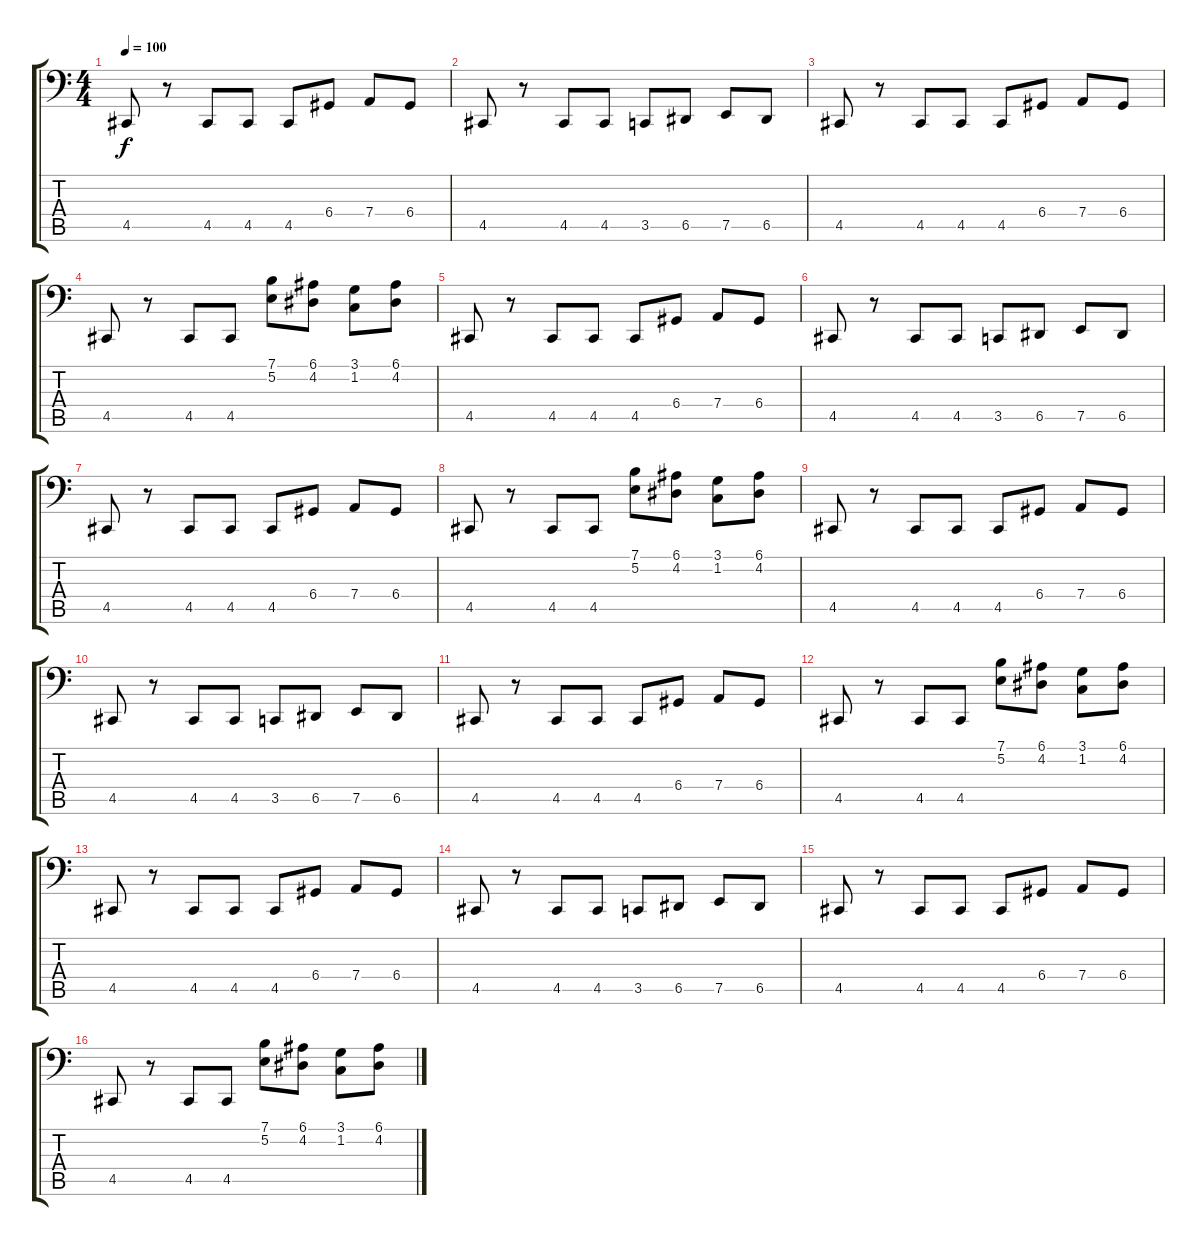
\track "" {instrument choiraahs}
\staff {score tabs}
\tuning (E3 B2 G2 D2 A1 E1) {hide}
\ts (4 4)
\tempo 100
\clef f4
\ks c
4.5.8{dy f instrument choiraahs} r.8 4.5.8 4.5.8 4.5.8 6.4.8 7.4.8 6.4.8 |
4.5.8 r.8 4.5.8 4.5.8 3.5.8 6.5.8 7.5.8 6.5.8 |
4.5.8 r.8 4.5.8 4.5.8 4.5.8 6.4.8 7.4.8 6.4.8 |
4.5.8 r.8 4.5.8 4.5.8 (7.1 5.2).8 (6.1 4.2).8 (3.1 1.2).8 (6.1 4.2).8 |
4.5.8 r.8 4.5.8 4.5.8 4.5.8 6.4.8 7.4.8 6.4.8 |
4.5.8 r.8 4.5.8 4.5.8 3.5.8 6.5.8 7.5.8 6.5.8 |
4.5.8 r.8 4.5.8 4.5.8 4.5.8 6.4.8 7.4.8 6.4.8 |
4.5.8 r.8 4.5.8 4.5.8 (7.1 5.2).8 (6.1 4.2).8 (3.1 1.2).8 (6.1 4.2).8 |
4.5.8 r.8 4.5.8 4.5.8 4.5.8 6.4.8 7.4.8 6.4.8 |
4.5.8 r.8 4.5.8 4.5.8 3.5.8 6.5.8 7.5.8 6.5.8 |
4.5.8 r.8 4.5.8 4.5.8 4.5.8 6.4.8 7.4.8 6.4.8 |
4.5.8 r.8 4.5.8 4.5.8 (7.1 5.2).8 (6.1 4.2).8 (3.1 1.2).8 (6.1 4.2).8 |
4.5.8 r.8 4.5.8 4.5.8 4.5.8 6.4.8 7.4.8 6.4.8 |
4.5.8 r.8 4.5.8 4.5.8 3.5.8 6.5.8 7.5.8 6.5.8 |
4.5.8 r.8 4.5.8 4.5.8 4.5.8 6.4.8 7.4.8 6.4.8 |
4.5.8 r.8 4.5.8 4.5.8 (7.1 5.2).8 (6.1 4.2).8 (3.1 1.2).8 (6.1 4.2).8
